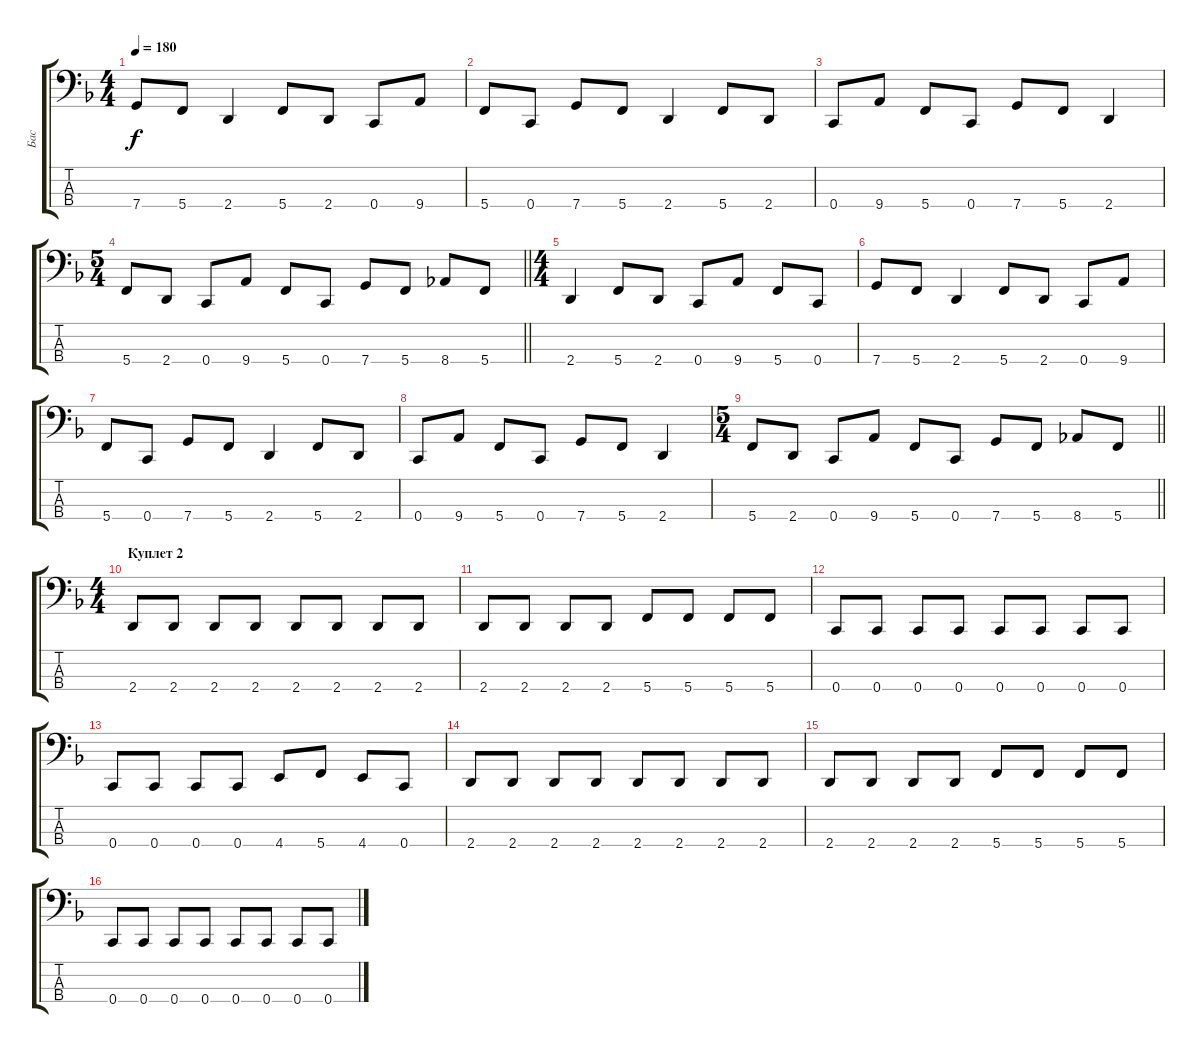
\track ("Бас" "Бас") {instrument electricbasspick}
\staff {score tabs}
\tuning (F2 C2 G1 C1) {hide}
\ts (4 4)
\tempo 180
\clef f4
\ks dminor
7.4.8{dy f} 5.4.8 2.4.4 5.4.8 2.4.8 0.4.8 9.4.8 |
5.4.8 0.4.8 7.4.8 5.4.8 2.4.4 5.4.8 2.4.8 |
0.4.8 9.4.8 5.4.8 0.4.8 7.4.8 5.4.8 2.4.4 |
\ts (5 4)
\barLineRight lightlight
5.4.8 2.4.8 0.4.8 9.4.8 5.4.8 0.4.8 7.4.8 5.4.8 8.4.8 5.4.8 |
\ts (4 4)
2.4.4 5.4.8 2.4.8 0.4.8 9.4.8 5.4.8 0.4.8 |
7.4.8 5.4.8 2.4.4 5.4.8 2.4.8 0.4.8 9.4.8 |
5.4.8 0.4.8 7.4.8 5.4.8 2.4.4 5.4.8 2.4.8 |
0.4.8 9.4.8 5.4.8 0.4.8 7.4.8 5.4.8 2.4.4 |
\ts (5 4)
\barLineRight lightlight
5.4.8 2.4.8 0.4.8 9.4.8 5.4.8 0.4.8 7.4.8 5.4.8 8.4.8 5.4.8 |
\ts (4 4)
\section ("" "Куплет 2")
2.4.8 2.4.8 2.4.8 2.4.8 2.4.8 2.4.8 2.4.8 2.4.8 |
2.4.8 2.4.8 2.4.8 2.4.8 5.4.8 5.4.8 5.4.8 5.4.8 |
0.4.8 0.4.8 0.4.8 0.4.8 0.4.8 0.4.8 0.4.8 0.4.8 |
0.4.8 0.4.8 0.4.8 0.4.8 4.4.8 5.4.8 4.4.8 0.4.8 |
2.4.8 2.4.8 2.4.8 2.4.8 2.4.8 2.4.8 2.4.8 2.4.8 |
2.4.8 2.4.8 2.4.8 2.4.8 5.4.8 5.4.8 5.4.8 5.4.8 |
0.4.8 0.4.8 0.4.8 0.4.8 0.4.8 0.4.8 0.4.8 0.4.8
